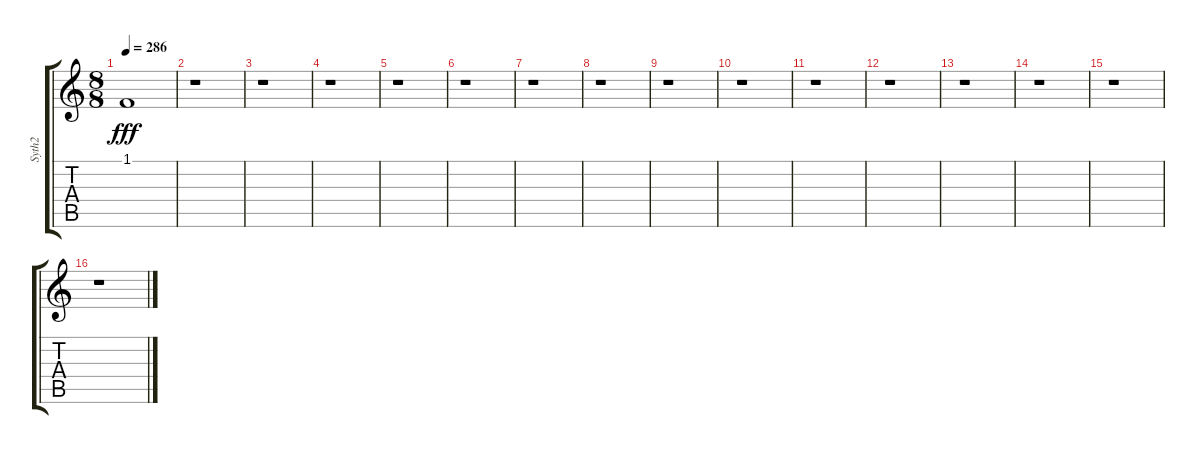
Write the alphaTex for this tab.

\track ("Syth2" "Syth2") {instrument lead8bassandlead}
\staff {score tabs}
\tuning (E4 B3 G3 D3 A2 E2) {hide}
\ts (8 8)
\tempo 286
\clef g2
\ks c
1.1.1{dy fff} |
r.1 |
r.1 |
r.1 |
r.1 |
r.1 |
r.1 |
r.1 |
r.1 |
r.1 |
r.1 |
r.1 |
r.1 |
r.1 |
r.1 |
r.1
